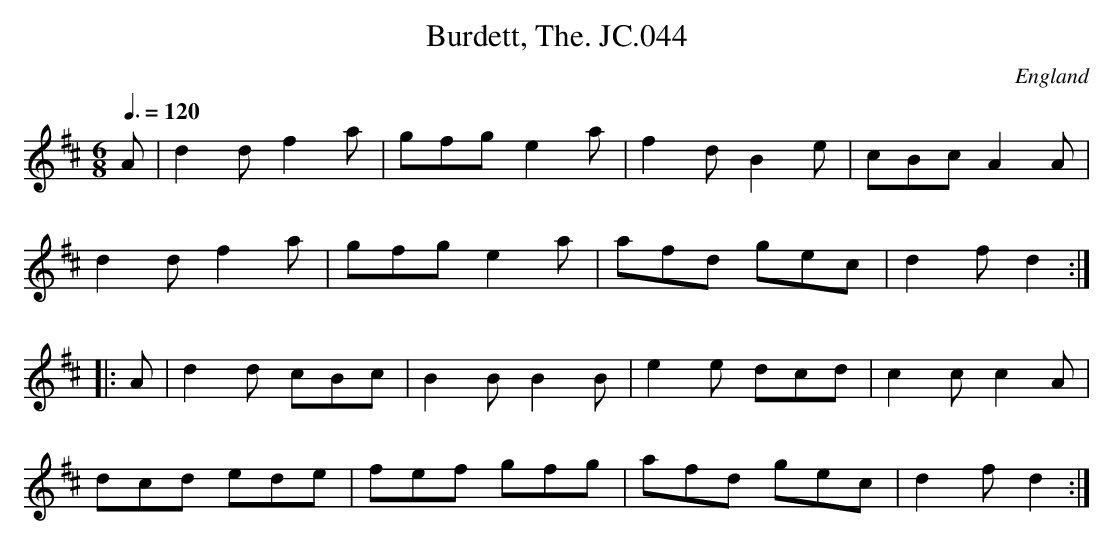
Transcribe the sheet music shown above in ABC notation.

X:1
T:Burdett, The. JC.044
O:England
M:6/8
L:1/8
Q:3/8=120
K:D
A|\
d2df2a|gfge2a|f2dB2e|cBcA2A|!
d2df2a|gfge2a|afd gec|d2fd2:|!
|:A|d2d cBc|B2BB2B|e2e dcd|c2cc2A|!
dcd ede|fef gfg|afd gec|d2fd2:|]
